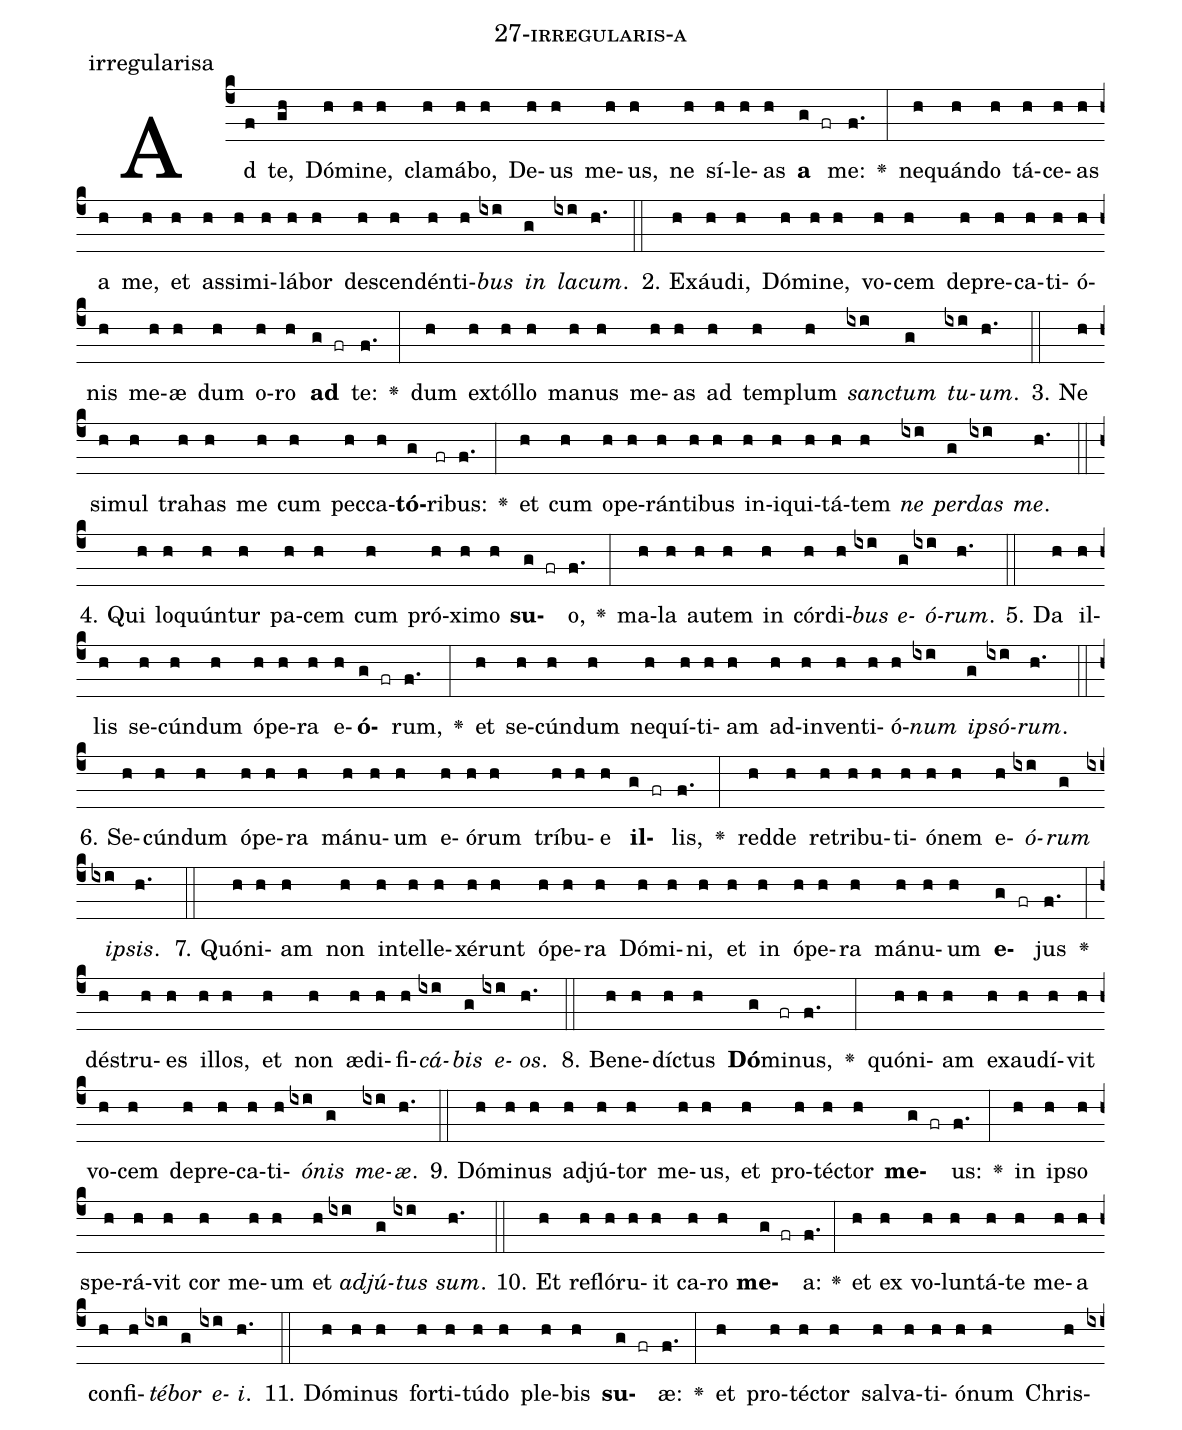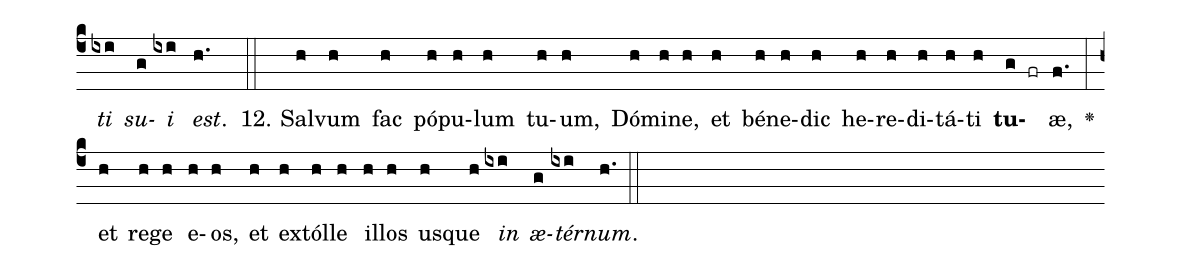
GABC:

name: 27-irregularis-a;
annotation: irregularisa;
%%
(c4)Ad(f) te,(gh) Dó(h)mi(h)ne,(h) cla(h)má(h)bo,(h) De(h)us(h) me(h)us,(h) ne(h) sí(h)le(h)as(h) <b>a</b>(g fr) me:(f.) <v>\greheightstar</v>(:) ne(h)quán(h)do(h) tá(h)ce(h)as(h) a(h) me,(h) et(h) as(h)si(h)mi(h)lá(h)bor(h) de(h)scen(h)dén(h)ti(h)<i>bus</i>(ixi) <i>in</i>(g) <i>la</i>(ixi)<i>cum</i>.(h.) (::)
2. Ex(h)áu(h)di,(h) Dó(h)mi(h)ne,(h) vo(h)cem(h) de(h)pre(h)ca(h)ti(h)ó(h)nis(h) me(h)æ(h) dum(h) o(h)ro(h) <b>ad</b>(g fr) te:(f.) <v>\greheightstar</v>(:) dum(h) ex(h)tól(h)lo(h) ma(h)nus(h) me(h)as(h) ad(h) tem(h)plum(h) <i>sanc</i>(ixi)<i>tum</i>(g) <i>tu</i>(ixi)<i>um</i>.(h.) (::)
3. Ne(h) si(h)mul(h) tra(h)has(h) me(h) cum(h) pec(h)ca(h)<b>tó</b>(g)ri(fr)bus:(f.) <v>\greheightstar</v>(:) et(h) cum(h) o(h)pe(h)rán(h)ti(h)bus(h) in(h)i(h)qui(h)tá(h)tem(h) <i>ne</i>(ixi) <i>per</i>(g)<i>das</i>(ixi) <i>me</i>.(h.) (::)
4. Qui(h) lo(h)quún(h)tur(h) pa(h)cem(h) cum(h) pró(h)xi(h)mo(h) <b>su</b>(g fr)o,(f.) <v>\greheightstar</v>(:) ma(h)la(h) au(h)tem(h) in(h) cór(h)di(h)<i>bus</i>(ixi) <i>e</i>(g)<i>ó</i>(ixi)<i>rum</i>.(h.) (::)
5. Da(h) il(h)lis(h) se(h)cún(h)dum(h) ó(h)pe(h)ra(h) e(h)<b>ó</b>(g fr)rum,(f.) <v>\greheightstar</v>(:) et(h) se(h)cún(h)dum(h) ne(h)quí(h)ti(h)am(h) ad(h)in(h)ven(h)ti(h)ó(h)<i>num</i>(ixi) <i>ip</i>(g)<i>só</i>(ixi)<i>rum</i>.(h.) (::)
6. Se(h)cún(h)dum(h) ó(h)pe(h)ra(h) má(h)nu(h)um(h) e(h)ó(h)rum(h) trí(h)bu(h)e(h) <b>il</b>(g fr)lis,(f.) <v>\greheightstar</v>(:) red(h)de(h) re(h)tri(h)bu(h)ti(h)ó(h)nem(h) e(h)<i>ó</i>(ixi)<i>rum</i>(g) <i>ip</i>(ixi)<i>sis</i>.(h.) (::)
7. Quón(h)i(h)am(h) non(h) in(h)tel(h)le(h)xé(h)runt(h) ó(h)pe(h)ra(h) Dó(h)mi(h)ni,(h) et(h) in(h) ó(h)pe(h)ra(h) má(h)nu(h)um(h) <b>e</b>(g fr)jus(f.) <v>\greheightstar</v>(:) dé(h)stru(h)es(h) il(h)los,(h) et(h) non(h) æ(h)di(h)fi(h)<i>cá</i>(ixi)<i>bis</i>(g) <i>e</i>(ixi)<i>os</i>.(h.) (::)
8. Be(h)ne(h)díc(h)tus(h) <b>Dó</b>(g)mi(fr)nus,(f.) <v>\greheightstar</v>(:) quón(h)i(h)am(h) ex(h)au(h)dí(h)vit(h) vo(h)cem(h) de(h)pre(h)ca(h)ti(h)<i>ó</i>(ixi)<i>nis</i>(g) <i>me</i>(ixi)<i>æ</i>.(h.) (::)
9. Dó(h)mi(h)nus(h) ad(h)jú(h)tor(h) me(h)us,(h) et(h) pro(h)téc(h)tor(h) <b>me</b>(g fr)us:(f.) <v>\greheightstar</v>(:) in(h) ip(h)so(h) spe(h)rá(h)vit(h) cor(h) me(h)um(h) et(h) <i>ad</i>(ixi)<i>jú</i>(g)<i>tus</i>(ixi) <i>sum</i>.(h.) (::)
10. Et(h) re(h)fló(h)ru(h)it(h) ca(h)ro(h) <b>me</b>(g fr)a:(f.) <v>\greheightstar</v>(:) et(h) ex(h) vo(h)lun(h)tá(h)te(h) me(h)a(h) con(h)fi(h)<i>té</i>(ixi)<i>bor</i>(g) <i>e</i>(ixi)<i>i</i>.(h.) (::)
11. Dó(h)mi(h)nus(h) for(h)ti(h)tú(h)do(h) ple(h)bis(h) <b>su</b>(g fr)æ:(f.) <v>\greheightstar</v>(:) et(h) pro(h)téc(h)tor(h) sal(h)va(h)ti(h)ó(h)num(h) Chris(h)<i>ti</i>(ixi) <i>su</i>(g)<i>i</i>(ixi) <i>est</i>.(h.) (::)
12. Sal(h)vum(h) fac(h) pó(h)pu(h)lum(h) tu(h)um,(h) Dó(h)mi(h)ne,(h) et(h) bé(h)ne(h)dic(h) he(h)re(h)di(h)tá(h)ti(h) <b>tu</b>(g fr)æ,(f.) <v>\greheightstar</v>(:) et(h) re(h)ge(h) e(h)os,(h) et(h) ex(h)tól(h)le(h) il(h)los(h) us(h)que(h) <i>in</i>(ixi) <i>æ</i>(g)<i>tér</i>(ixi)<i>num</i>.(h.) (::)
